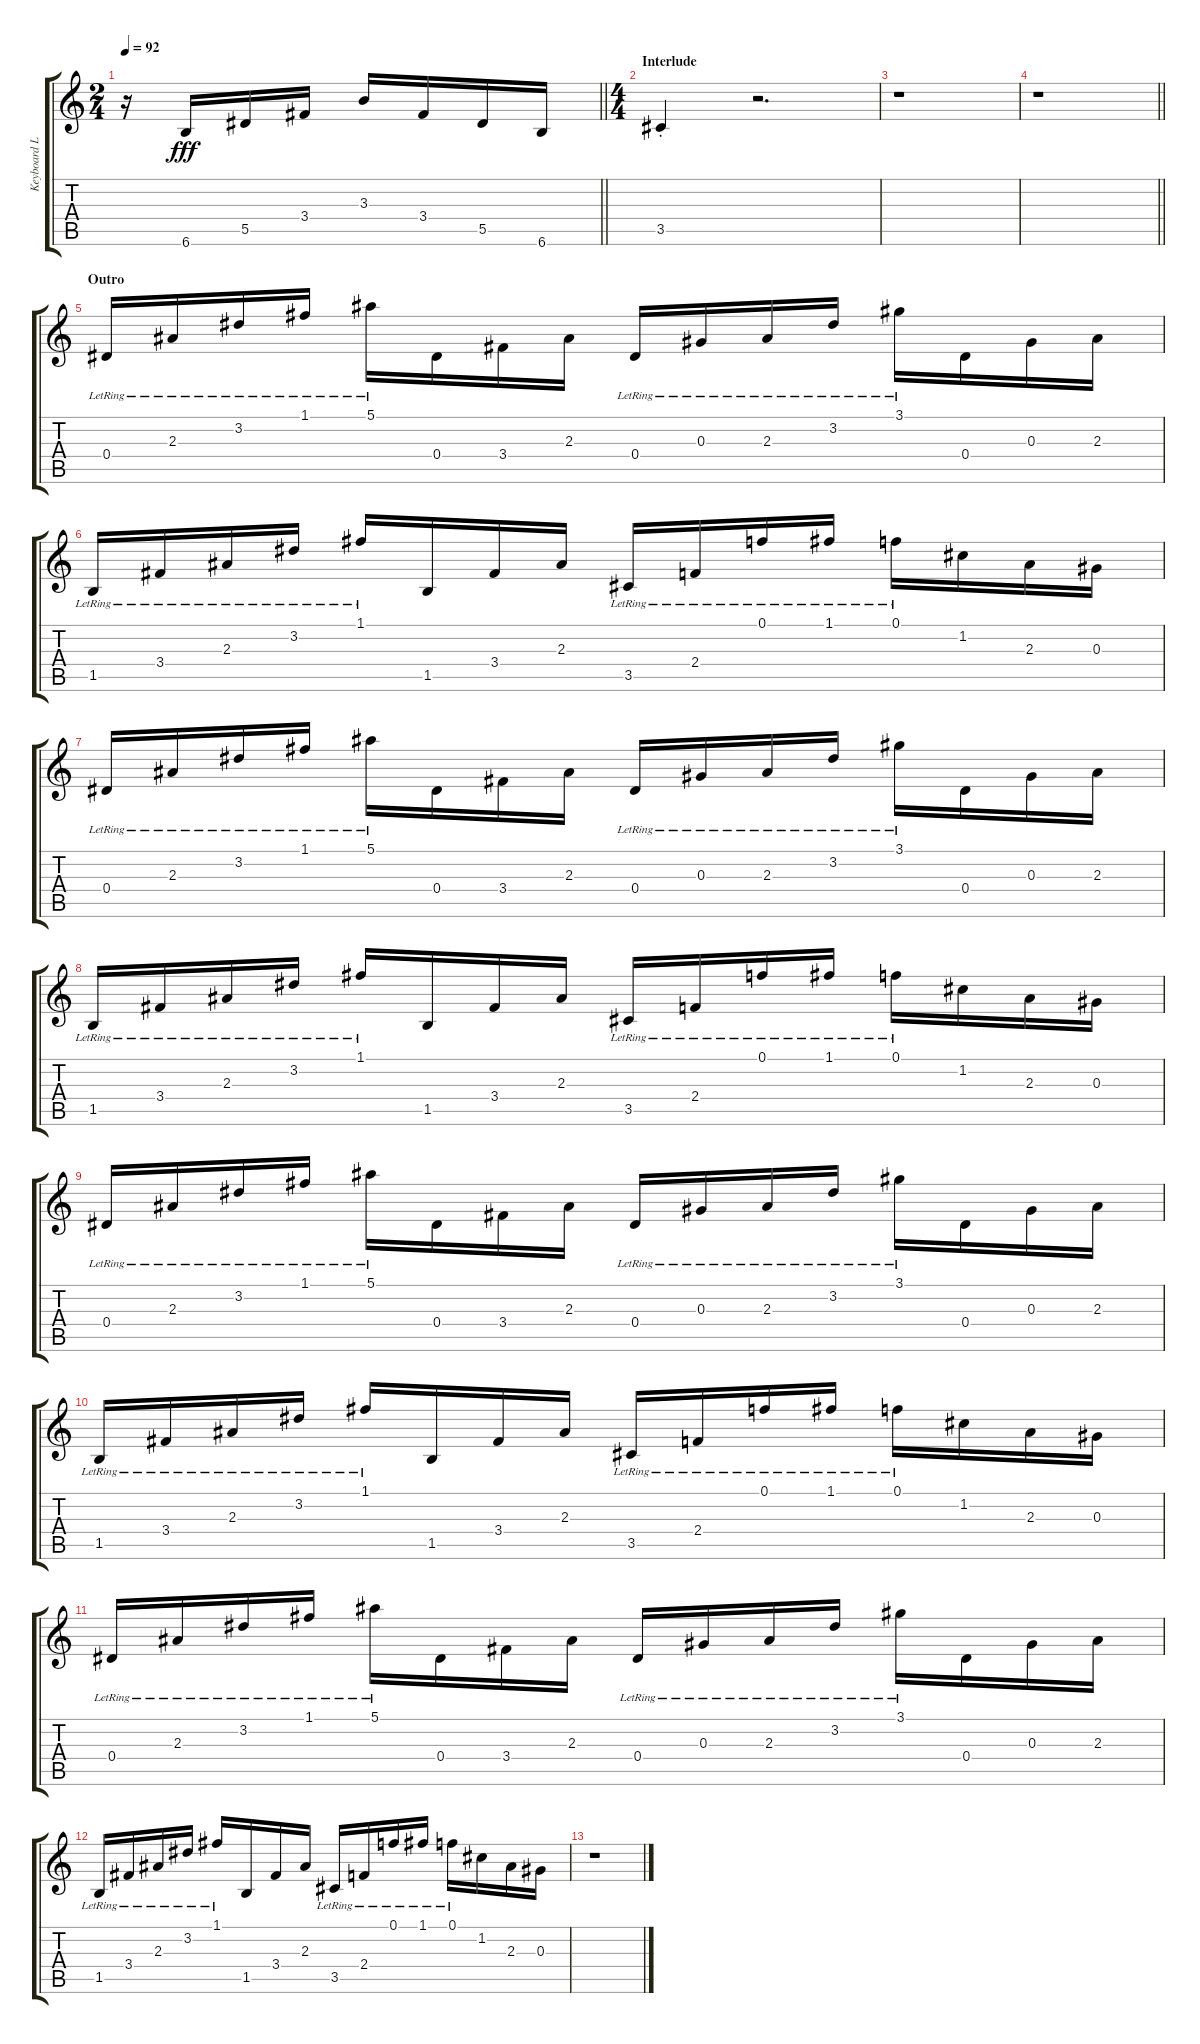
\track ("Keyboard Lead I" "Keyboard L") {instrument brightacousticpiano}
\staff {score tabs}
\tuning (F5 C5 Ab4 Eb4 Bb3 F3) {hide}
\ts (2 4)
\tempo 92
\clef g2
\barLineRight lightlight
\ks c
r.16{dy fff} 6.6.16 5.5.16 3.4.16 3.3.16 3.4.16 5.5.16 6.6.16 |
\ts (4 4)
\section ("" "Interlude")
3.5{st}.4 r.2{d} |
r.1 |
\barLineRight lightlight
r.1 |
\section ("" "Outro")
0.4{lr}.16{volume 12 balance 8 instrument brightacousticpiano} 2.3{lr}.16 3.2{lr}.16 1.1{lr}.16 5.1{lr}.16 0.4.16 3.4.16 2.3.16 0.4{lr}.16 0.3{lr}.16 2.3{lr}.16 3.2{lr}.16 3.1{lr}.16 0.4.16 0.3.16 2.3.16 |
1.5{lr}.16 3.4{lr}.16 2.3{lr}.16 3.2{lr}.16 1.1{lr}.16 1.5.16 3.4.16 2.3.16 3.5{lr}.16 2.4{lr}.16 0.1{lr}.16 1.1{lr}.16 0.1{lr}.16 1.2.16 2.3.16 0.3.16 |
0.4{lr}.16 2.3{lr}.16 3.2{lr}.16 1.1{lr}.16 5.1{lr}.16 0.4.16 3.4.16 2.3.16 0.4{lr}.16 0.3{lr}.16 2.3{lr}.16 3.2{lr}.16 3.1{lr}.16 0.4.16 0.3.16 2.3.16 |
1.5{lr}.16 3.4{lr}.16 2.3{lr}.16 3.2{lr}.16 1.1{lr}.16 1.5.16 3.4.16 2.3.16 3.5{lr}.16 2.4{lr}.16 0.1{lr}.16 1.1{lr}.16 0.1{lr}.16 1.2.16 2.3.16 0.3.16 |
0.4{lr}.16 2.3{lr}.16 3.2{lr}.16 1.1{lr}.16 5.1{lr}.16 0.4.16 3.4.16 2.3.16 0.4{lr}.16 0.3{lr}.16 2.3{lr}.16 3.2{lr}.16 3.1{lr}.16 0.4.16 0.3.16 2.3.16 |
1.5{lr}.16 3.4{lr}.16 2.3{lr}.16 3.2{lr}.16 1.1{lr}.16 1.5.16 3.4.16 2.3.16 3.5{lr}.16 2.4{lr}.16 0.1{lr}.16 1.1{lr}.16 0.1{lr}.16 1.2.16 2.3.16 0.3.16 |
0.4{lr}.16 2.3{lr}.16 3.2{lr}.16 1.1{lr}.16 5.1{lr}.16 0.4.16 3.4.16 2.3.16 0.4{lr}.16 0.3{lr}.16 2.3{lr}.16 3.2{lr}.16 3.1{lr}.16 0.4.16 0.3.16 2.3.16 |
1.5{lr}.16 3.4{lr}.16 2.3{lr}.16 3.2{lr}.16 1.1{lr}.16 1.5.16 3.4.16 2.3.16 3.5{lr}.16 2.4{lr}.16 0.1{lr}.16 1.1{lr}.16 0.1{lr}.16 1.2.16 2.3.16 0.3.16 |
r.1{volume 0}
